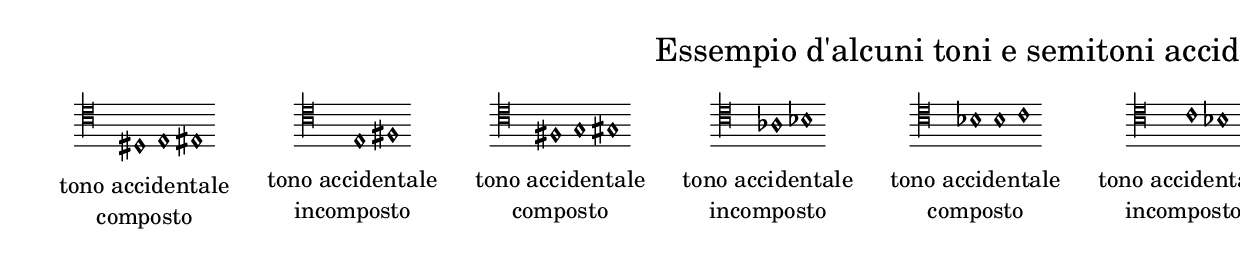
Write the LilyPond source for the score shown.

\version "2.22.2"

% Auto generated file

\header {
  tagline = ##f
}

dot = {
   \once \override Script.add-stem-support = ##f
   \once \override Script.toward-stem-shift = 0
   \once \override Script.skyline-horizontal-padding = 0
   \once \override Script.direction = 1
   \once \override Script.font-size = 1
}

\markup {
  \center-column {
    \line {
      \center-align
      \fontsize#3 { \concat { \normal-text "Essempio d'alcuni toni e semitoni accidentali"} }
    }
    \null
    \line {
      \center-column {

        \line {
          \score {
            <<
              \new Staff \with { instrumentName = ""} {
                \override Staff.TimeSignature.stencil = ##f
                \override Staff.NoteHead.style = #'baroque
                \accidentalStyle Score.forget
                \override Rest.style = #'mensural
                \override NoteHead.style = #'petrucci
                \cadenzaOn
                \clef "mensural-c4"
                \key c #`((0 . ,NATURAL) (1 . ,NATURAL) (2 . ,NATURAL)
                          (3 . ,NATURAL) (4 . ,NATURAL) (5 . ,NATURAL)
                          (6 . ,NATURAL))  dis1   e1   eis1  
                \cadenzaOff
              }
            >>
            \layout {
              \context {
                \Score
                \override SpacingSpanner.common-shortest-duration = #(ly:make-moment 1)
              }
            }
          }
        }
        \null
        \line {
          \left-align {  \normal-text "tono accidentale" }
        }
        \line {
          \left-align {  \normal-text "composto" }
        }

      }
      \hspace #3 
      \center-column {

        \line {
          \score {
            <<
              \new Staff \with { instrumentName = ""} {
                \override Staff.TimeSignature.stencil = ##f
                \override Staff.NoteHead.style = #'baroque
                \accidentalStyle Score.forget
                \override Rest.style = #'mensural
                \override NoteHead.style = #'petrucci
                \cadenzaOn
                \clef "mensural-c4"
                \key c #`((0 . ,NATURAL) (1 . ,NATURAL) (2 . ,NATURAL)
                          (3 . ,NATURAL) (4 . ,NATURAL) (5 . ,NATURAL)
                          (6 . ,NATURAL))  e1   fis1  
                \cadenzaOff
              }
            >>
            \layout {
              \context {
                \Score
                \override SpacingSpanner.common-shortest-duration = #(ly:make-moment 1)
              }
            }
          }
        }
        \null
        \line {
          \left-align {  \normal-text "tono accidentale" }
        }
        \line {
          \left-align {  \normal-text "incomposto" }
        }

      }
      \hspace #3 
      \center-column {

        \line {
          \score {
            <<
              \new Staff \with { instrumentName = ""} {
                \override Staff.TimeSignature.stencil = ##f
                \override Staff.NoteHead.style = #'baroque
                \accidentalStyle Score.forget
                \override Rest.style = #'mensural
                \override NoteHead.style = #'petrucci
                \cadenzaOn
                \clef "mensural-c4"
                \key c #`((0 . ,NATURAL) (1 . ,NATURAL) (2 . ,NATURAL)
                          (3 . ,NATURAL) (4 . ,NATURAL) (5 . ,NATURAL)
                          (6 . ,NATURAL))  fis1   g1   gis1  
                \cadenzaOff
              }
            >>
            \layout {
              \context {
                \Score
                \override SpacingSpanner.common-shortest-duration = #(ly:make-moment 1)
              }
            }
          }
        }
        \null
        \line {
          \left-align {  \normal-text "tono accidentale" }
        }
        \line {
          \left-align {  \normal-text "composto" }
        }

      }
      \hspace #3 
      \center-column {

        \line {
          \score {
            <<
              \new Staff \with { instrumentName = ""} {
                \override Staff.TimeSignature.stencil = ##f
                \override Staff.NoteHead.style = #'baroque
                \accidentalStyle Score.forget
                \override Rest.style = #'mensural
                \override NoteHead.style = #'petrucci
                \cadenzaOn
                \clef "mensural-c4"
                \key c #`((0 . ,NATURAL) (1 . ,NATURAL) (2 . ,NATURAL)
                          (3 . ,NATURAL) (4 . ,NATURAL) (5 . ,NATURAL)
                          (6 . ,NATURAL))  as1   bes1  
                \cadenzaOff
              }
            >>
            \layout {
              \context {
                \Score
                \override SpacingSpanner.common-shortest-duration = #(ly:make-moment 1)
              }
            }
          }
        }
        \null
        \line {
          \left-align {  \normal-text "tono accidentale" }
        }
        \line {
          \left-align {  \normal-text "incomposto" }
        }

      }
      \hspace #3 
      \center-column {

        \line {
          \score {
            <<
              \new Staff \with { instrumentName = ""} {
                \override Staff.TimeSignature.stencil = ##f
                \override Staff.NoteHead.style = #'baroque
                \accidentalStyle Score.forget
                \override Rest.style = #'mensural
                \override NoteHead.style = #'petrucci
                \cadenzaOn
                \clef "mensural-c4"
                \key c #`((0 . ,NATURAL) (1 . ,NATURAL) (2 . ,NATURAL)
                          (3 . ,NATURAL) (4 . ,NATURAL) (5 . ,NATURAL)
                          (6 . ,NATURAL))  bes1   b1   c'1  
                \cadenzaOff
              }
            >>
            \layout {
              \context {
                \Score
                \override SpacingSpanner.common-shortest-duration = #(ly:make-moment 1)
              }
            }
          }
        }
        \null
        \line {
          \left-align {  \normal-text "tono accidentale" }
        }
        \line {
          \left-align {  \normal-text "composto" }
        }

      }
      \hspace #3 
      \center-column {

        \line {
          \score {
            <<
              \new Staff \with { instrumentName = ""} {
                \override Staff.TimeSignature.stencil = ##f
                \override Staff.NoteHead.style = #'baroque
                \accidentalStyle Score.forget
                \override Rest.style = #'mensural
                \override NoteHead.style = #'petrucci
                \cadenzaOn
                \clef "mensural-c4"
                \key c #`((0 . ,NATURAL) (1 . ,NATURAL) (2 . ,NATURAL)
                          (3 . ,NATURAL) (4 . ,NATURAL) (5 . ,NATURAL)
                          (6 . ,NATURAL))  c'1   bes1  
                \cadenzaOff
              }
            >>
            \layout {
              \context {
                \Score
                \override SpacingSpanner.common-shortest-duration = #(ly:make-moment 1)
              }
            }
          }
        }
        \null
        \line {
          \left-align {  \normal-text "tono accidentale" }
        }
        \line {
          \left-align {  \normal-text "incomposto" }
        }

      }
      \hspace #3 
      \center-column {

        \line {
          \score {
            <<
              \new Staff \with { instrumentName = ""} {
                \override Staff.TimeSignature.stencil = ##f
                \override Staff.NoteHead.style = #'baroque
                \accidentalStyle Score.forget
                \override Rest.style = #'mensural
                \override NoteHead.style = #'petrucci
                \cadenzaOn
                \clef "mensural-c4"
                \key c #`((0 . ,NATURAL) (1 . ,NATURAL) (2 . ,NATURAL)
                          (3 . ,NATURAL) (4 . ,NATURAL) (5 . ,NATURAL)
                          (6 . ,NATURAL))  ais1   a1   gis1  
                \cadenzaOff
              }
            >>
            \layout {
              \context {
                \Score
                \override SpacingSpanner.common-shortest-duration = #(ly:make-moment 1)
              }
            }
          }
        }
        \null
        \line {
          \left-align {  \normal-text "tono accidentale" }
        }
        \line {
          \left-align {  \normal-text "composto" }
        }

      }
      \hspace #3 
      \center-column {

        \line {
          \score {
            <<
              \new Staff \with { instrumentName = ""} {
                \override Staff.TimeSignature.stencil = ##f
                \override Staff.NoteHead.style = #'baroque
                \accidentalStyle Score.forget
                \override Rest.style = #'mensural
                \override NoteHead.style = #'petrucci
                \cadenzaOn
                \clef "mensural-c4"
                \key c #`((0 . ,NATURAL) (1 . ,NATURAL) (2 . ,NATURAL)
                          (3 . ,NATURAL) (4 . ,NATURAL) (5 . ,NATURAL)
                          (6 . ,NATURAL))  gis1   fis1  
                \cadenzaOff
              }
            >>
            \layout {
              \context {
                \Score
                \override SpacingSpanner.common-shortest-duration = #(ly:make-moment 1)
              }
            }
          }
        }
        \null
        \line {
          \left-align {  \normal-text "tono accidentale" }
        }
        \line {
          \left-align {  \normal-text "incomposto" }
        }

      }
      \hspace #3 
      \center-column {

        \line {
          \score {
            <<
              \new Staff \with { instrumentName = ""} {
                \override Staff.TimeSignature.stencil = ##f
                \override Staff.NoteHead.style = #'baroque
                \accidentalStyle Score.forget
                \override Rest.style = #'mensural
                \override NoteHead.style = #'petrucci
                \cadenzaOn
                \clef "mensural-c4"
                \key c #`((0 . ,NATURAL) (1 . ,NATURAL) (2 . ,NATURAL)
                          (3 . ,NATURAL) (4 . ,NATURAL) (5 . ,NATURAL)
                          (6 . ,NATURAL))  as1   ges1  
                \cadenzaOff
              }
            >>
            \layout {
              \context {
                \Score
                \override SpacingSpanner.common-shortest-duration = #(ly:make-moment 1)
              }
            }
          }
        }
        \null
        \line {
          \left-align {  \normal-text "tono accidentale" }
        }
        \line {
          \left-align {  \normal-text "incomposto" }
        }

      }
      \hspace #3 

    }
  }
}